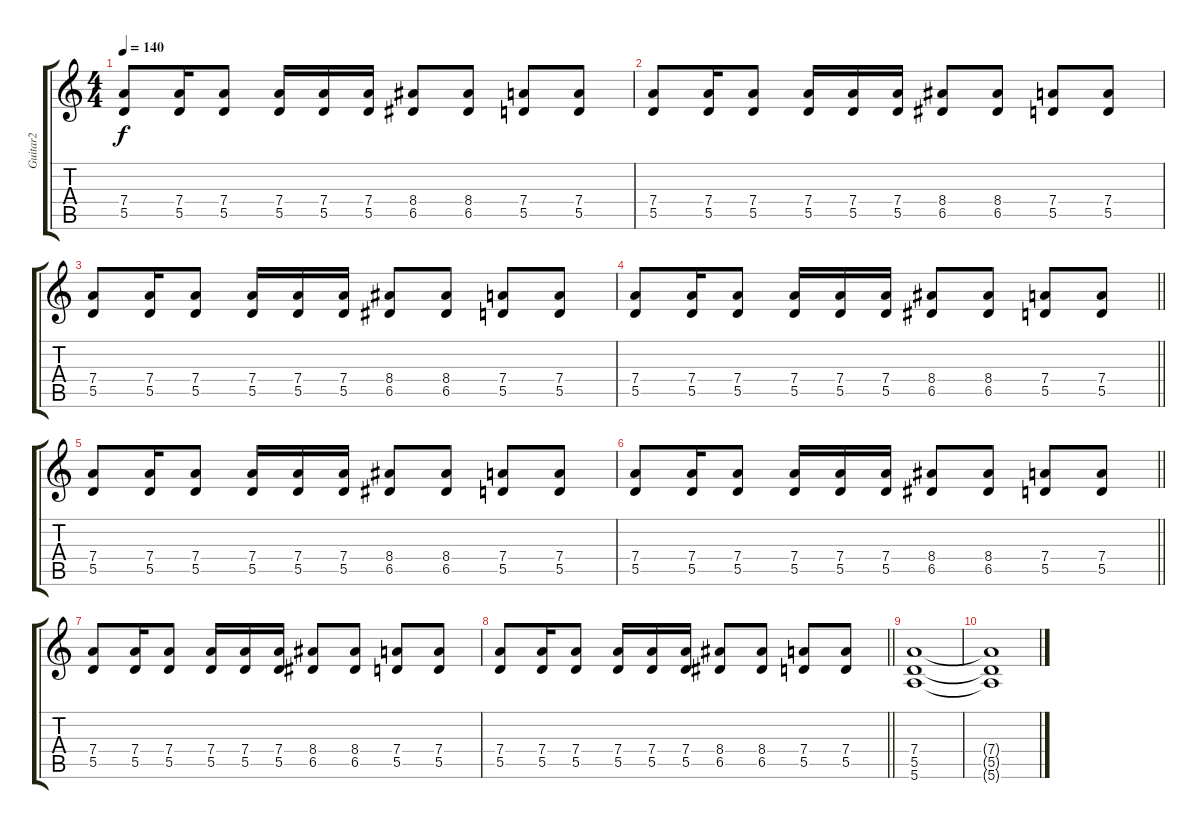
\track ("Guitar2" "Guitar2") {instrument distortionguitar}
\staff {score tabs}
\tuning (E4 B3 G3 D3 A2 E2) {hide}
\ts (4 4)
\tempo 140
\clef g2
\ks c
(7.4 5.5).8{dy f} (7.4 5.5).16 (7.4 5.5).8 (7.4 5.5).16 (7.4 5.5).16 (7.4 5.5).16 (8.4 6.5).8 (8.4 6.5).8 (7.4 5.5).8 (7.4 5.5).8 |
(7.4 5.5).8 (7.4 5.5).16 (7.4 5.5).8 (7.4 5.5).16 (7.4 5.5).16 (7.4 5.5).16 (8.4 6.5).8 (8.4 6.5).8 (7.4 5.5).8 (7.4 5.5).8 |
(7.4 5.5).8 (7.4 5.5).16 (7.4 5.5).8 (7.4 5.5).16 (7.4 5.5).16 (7.4 5.5).16 (8.4 6.5).8 (8.4 6.5).8 (7.4 5.5).8 (7.4 5.5).8 |
\barLineRight lightlight
(7.4 5.5).8 (7.4 5.5).16 (7.4 5.5).8 (7.4 5.5).16 (7.4 5.5).16 (7.4 5.5).16 (8.4 6.5).8 (8.4 6.5).8 (7.4 5.5).8 (7.4 5.5).8 |
(7.4 5.5).8 (7.4 5.5).16 (7.4 5.5).8 (7.4 5.5).16 (7.4 5.5).16 (7.4 5.5).16 (8.4 6.5).8 (8.4 6.5).8 (7.4 5.5).8 (7.4 5.5).8 |
\barLineRight lightlight
(7.4 5.5).8 (7.4 5.5).16 (7.4 5.5).8 (7.4 5.5).16 (7.4 5.5).16 (7.4 5.5).16 (8.4 6.5).8 (8.4 6.5).8 (7.4 5.5).8 (7.4 5.5).8 |
(7.4 5.5).8 (7.4 5.5).16 (7.4 5.5).8 (7.4 5.5).16 (7.4 5.5).16 (7.4 5.5).16 (8.4 6.5).8 (8.4 6.5).8 (7.4 5.5).8 (7.4 5.5).8 |
\barLineRight lightlight
(7.4 5.5).8 (7.4 5.5).16 (7.4 5.5).8 (7.4 5.5).16 (7.4 5.5).16 (7.4 5.5).16 (8.4 6.5).8 (8.4 6.5).8 (7.4 5.5).8 (7.4 5.5).8 |
(7.4 5.5 5.6).1 |
(7.4{t} 5.5{t} 5.6{t}).1
